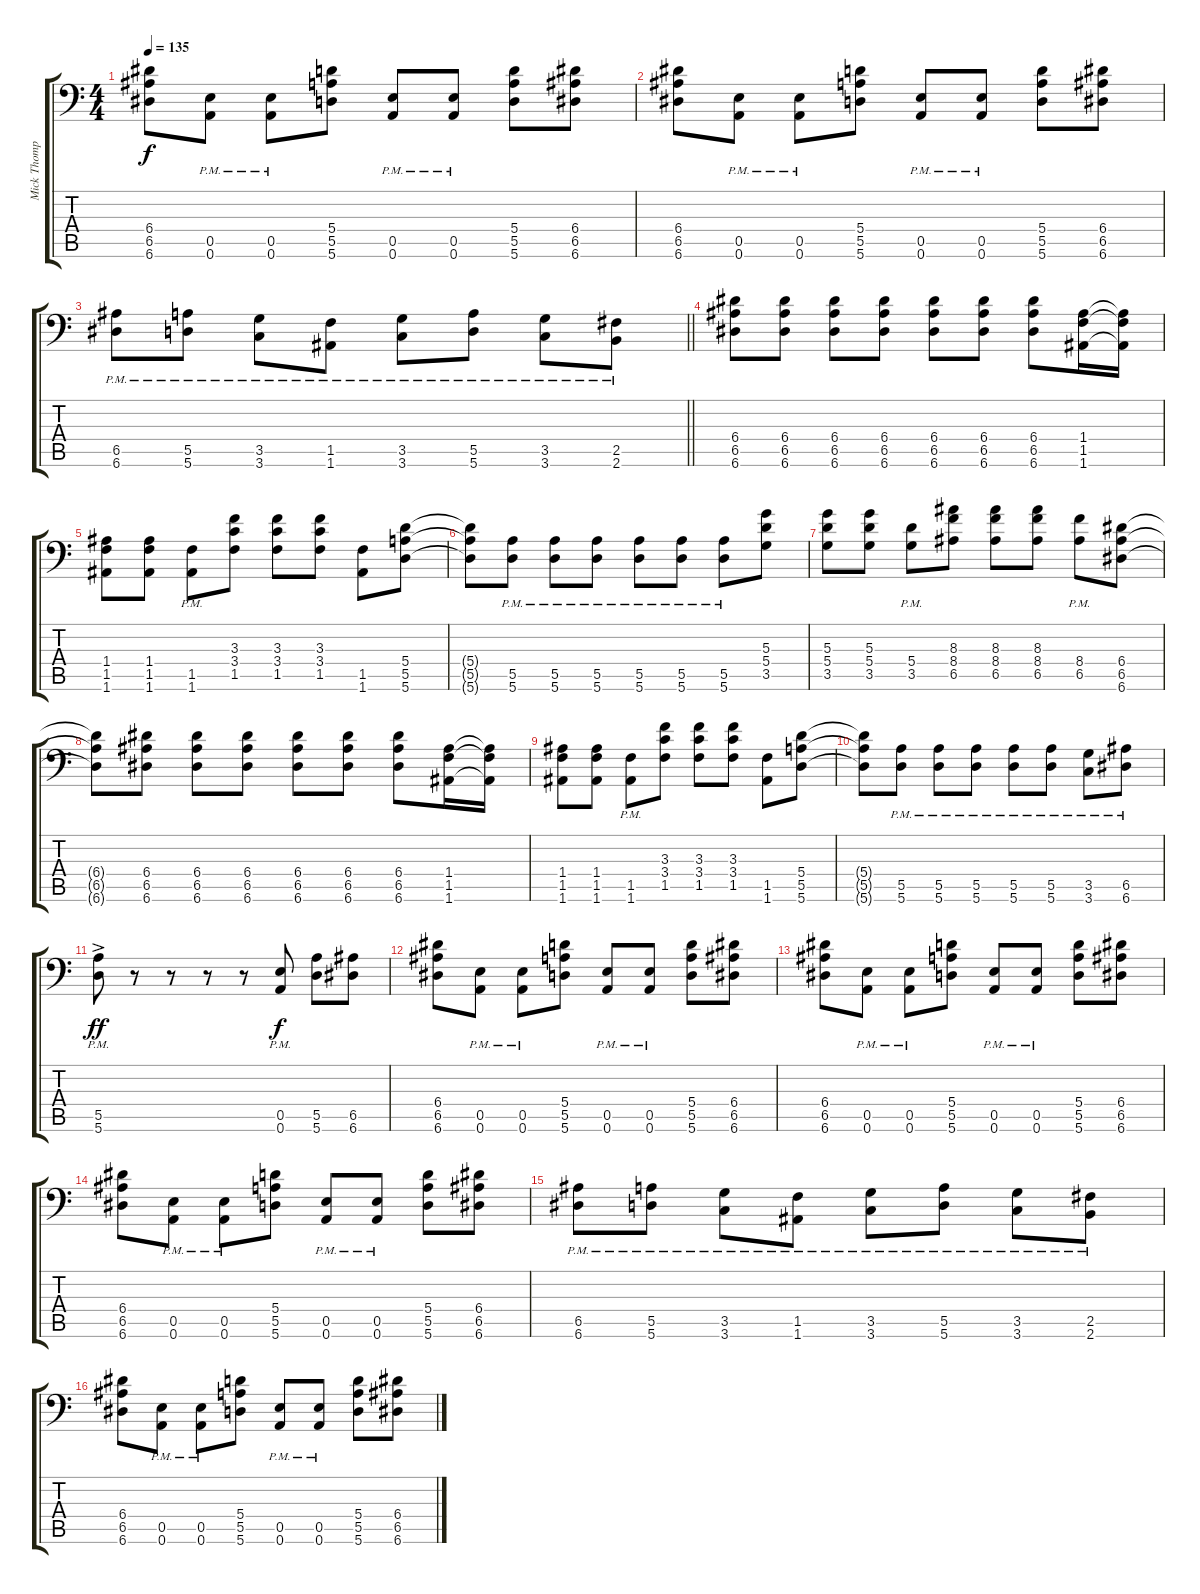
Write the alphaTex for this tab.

\track ("Mick Thompson" "Mick Thomp") {instrument distortionguitar}
\staff {score tabs}
\tuning (B3 Gb3 D3 A2 E2 A1) {hide}
\ts (4 4)
\tempo 135
\clef f4
\ks c
(6.4 6.5 6.6).8{dy f} (0.5{pm} 0.6{pm}).8 (0.5{pm} 0.6{pm}).8 (5.4 5.5 5.6).8 (0.5{pm} 0.6{pm}).8 (0.5{pm} 0.6{pm}).8 (5.4 5.5 5.6).8 (6.4 6.5 6.6).8 |
(6.4 6.5 6.6).8 (0.5{pm} 0.6{pm}).8 (0.5{pm} 0.6{pm}).8 (5.4 5.5 5.6).8 (0.5{pm} 0.6{pm}).8 (0.5{pm} 0.6{pm}).8 (5.4 5.5 5.6).8 (6.4 6.5 6.6).8 |
\barLineRight lightlight
(6.5{pm} 6.6{pm}).8 (5.5{pm} 5.6{pm}).8 (3.5{pm} 3.6{pm}).8 (1.5{pm} 1.6{pm}).8 (3.5{pm} 3.6{pm}).8 (5.5{pm} 5.6{pm}).8 (3.5{pm} 3.6{pm}).8 (2.5{pm} 2.6{pm}).8 |
(6.4 6.5 6.6).8 (6.4 6.5 6.6).8 (6.4 6.5 6.6).8 (6.4 6.5 6.6).8 (6.4 6.5 6.6).8 (6.4 6.5 6.6).8 (6.4 6.5 6.6).8 (1.4 1.5 1.6).16 (1.4{t} 1.5{t} 1.6{t}).16 |
(1.4 1.5 1.6).8 (1.4 1.5 1.6).8 (1.5{pm} 1.6{pm}).8 (3.3 3.4 1.5).8 (3.3 3.4 1.5).8 (3.3 3.4 1.5).8 (1.5 1.6).8 (5.4 5.5 5.6).8 |
(5.4{t} 5.5{t} 5.6{t}).8 (5.5{pm} 5.6{pm}).8 (5.5{pm} 5.6{pm}).8 (5.5{pm} 5.6{pm}).8 (5.5{pm} 5.6{pm}).8 (5.5{pm} 5.6{pm}).8 (5.5{pm} 5.6{pm}).8 (5.3 5.4 3.5).8 |
(5.3 5.4 3.5).8 (5.3 5.4 3.5).8 (5.4{pm} 3.5{pm}).8 (8.3 8.4 6.5).8 (8.3 8.4 6.5).8 (8.3 8.4 6.5).8 (8.4{pm} 6.5{pm}).8 (6.4 6.5 6.6).8 |
(6.4{t} 6.5{t} 6.6{t}).8 (6.4 6.5 6.6).8 (6.4 6.5 6.6).8 (6.4 6.5 6.6).8 (6.4 6.5 6.6).8 (6.4 6.5 6.6).8 (6.4 6.5 6.6).8 (1.4 1.5 1.6).16 (1.4{t} 1.5{t} 1.6{t}).16 |
(1.4 1.5 1.6).8 (1.4 1.5 1.6).8 (1.5{pm} 1.6{pm}).8 (3.3 3.4 1.5).8 (3.3 3.4 1.5).8 (3.3 3.4 1.5).8 (1.5 1.6).8 (5.4 5.5 5.6).8 |
(5.4{t} 5.5{t} 5.6{t}).8 (5.5{pm} 5.6{pm}).8 (5.5{pm} 5.6{pm}).8 (5.5{pm} 5.6{pm}).8 (5.5{pm} 5.6{pm}).8 (5.5{pm} 5.6{pm}).8 (3.5{pm} 3.6{pm}).8 (6.5{pm} 6.6{pm}).8 |
(5.5{pm} 5.6{ac pm}).8{dy ff} r.8 r.8 r.8 r.8 (0.5{pm} 0.6{pm}).8{dy f} (5.5 5.6).8 (6.5 6.6).8 |
(6.4 6.5 6.6).8 (0.5{pm} 0.6{pm}).8 (0.5{pm} 0.6{pm}).8 (5.4 5.5 5.6).8 (0.5{pm} 0.6{pm}).8 (0.5{pm} 0.6{pm}).8 (5.4 5.5 5.6).8 (6.4 6.5 6.6).8 |
(6.4 6.5 6.6).8 (0.5{pm} 0.6{pm}).8 (0.5{pm} 0.6{pm}).8 (5.4 5.5 5.6).8 (0.5{pm} 0.6{pm}).8 (0.5{pm} 0.6{pm}).8 (5.4 5.5 5.6).8 (6.4 6.5 6.6).8 |
(6.4 6.5 6.6).8 (0.5{pm} 0.6{pm}).8 (0.5{pm} 0.6{pm}).8 (5.4 5.5 5.6).8 (0.5{pm} 0.6{pm}).8 (0.5{pm} 0.6{pm}).8 (5.4 5.5 5.6).8 (6.4 6.5 6.6).8 |
(6.5{pm} 6.6{pm}).8 (5.5{pm} 5.6{pm}).8 (3.5{pm} 3.6{pm}).8 (1.5{pm} 1.6{pm}).8 (3.5{pm} 3.6{pm}).8 (5.5{pm} 5.6{pm}).8 (3.5{pm} 3.6{pm}).8 (2.5{pm} 2.6{pm}).8 |
(6.4 6.5 6.6).8 (0.5{pm} 0.6{pm}).8 (0.5{pm} 0.6{pm}).8 (5.4 5.5 5.6).8 (0.5{pm} 0.6{pm}).8 (0.5{pm} 0.6{pm}).8 (5.4 5.5 5.6).8 (6.4 6.5 6.6).8
